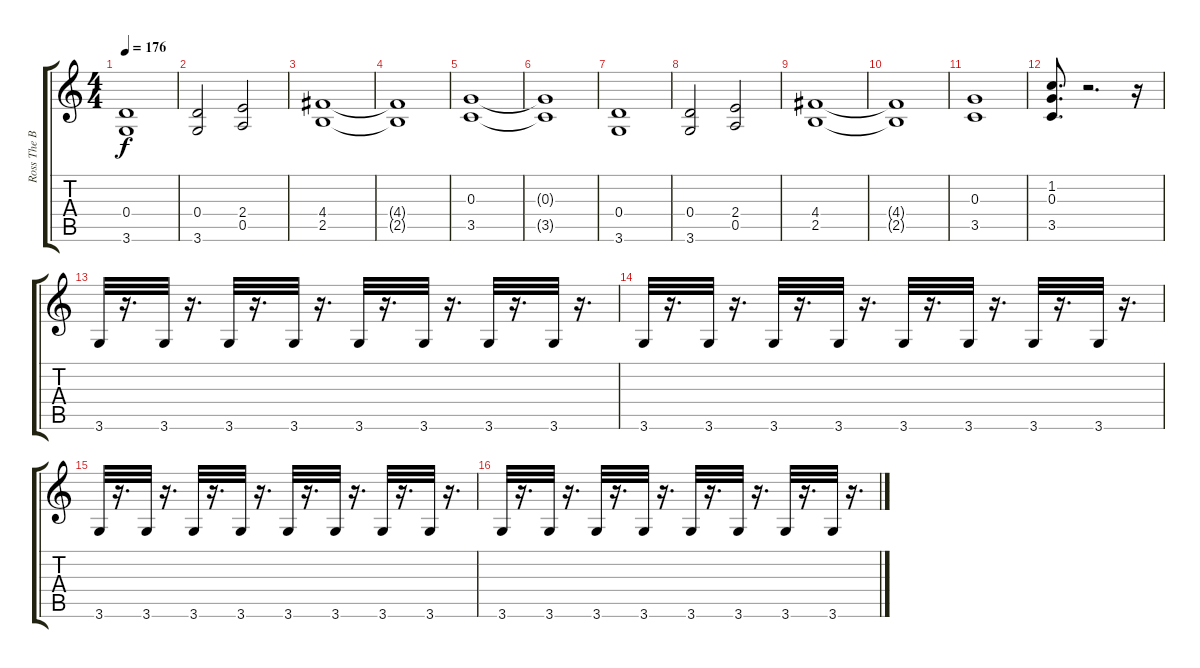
\track ("Ross The Boss-Rhithm" "Ross The B") {instrument distortionguitar}
\staff {score tabs}
\tuning (E4 B3 G3 D3 A2 E2) {hide}
\ts (4 4)
\tempo 176
\clef g2
\ks c
(0.4 3.6).1{dy f} |
(0.4 3.6).2 (2.4 0.5).2 |
(4.4 2.5).1 |
(4.4{t} 2.5{t}).1 |
(0.3 3.5).1 |
(0.3{t} 3.5{t}).1 |
(0.4 3.6).1 |
(0.4 3.6).2 (2.4 0.5).2 |
(4.4 2.5).1 |
(4.4{t} 2.5{t}).1 |
(0.3 3.5).1 |
(1.2 0.3 3.5).8{d} r.2{d} r.16 |
3.6.32 r.16{d} 3.6.32 r.16{d} 3.6.32 r.16{d} 3.6.32 r.16{d} 3.6.32 r.16{d} 3.6.32 r.16{d} 3.6.32 r.16{d} 3.6.32 r.16{d} |
3.6.32 r.16{d} 3.6.32 r.16{d} 3.6.32 r.16{d} 3.6.32 r.16{d} 3.6.32 r.16{d} 3.6.32 r.16{d} 3.6.32 r.16{d} 3.6.32 r.16{d} |
3.6.32 r.16{d} 3.6.32 r.16{d} 3.6.32 r.16{d} 3.6.32 r.16{d} 3.6.32 r.16{d} 3.6.32 r.16{d} 3.6.32 r.16{d} 3.6.32 r.16{d} |
3.6.32 r.16{d} 3.6.32 r.16{d} 3.6.32 r.16{d} 3.6.32 r.16{d} 3.6.32 r.16{d} 3.6.32 r.16{d} 3.6.32 r.16{d} 3.6.32 r.16{d}
